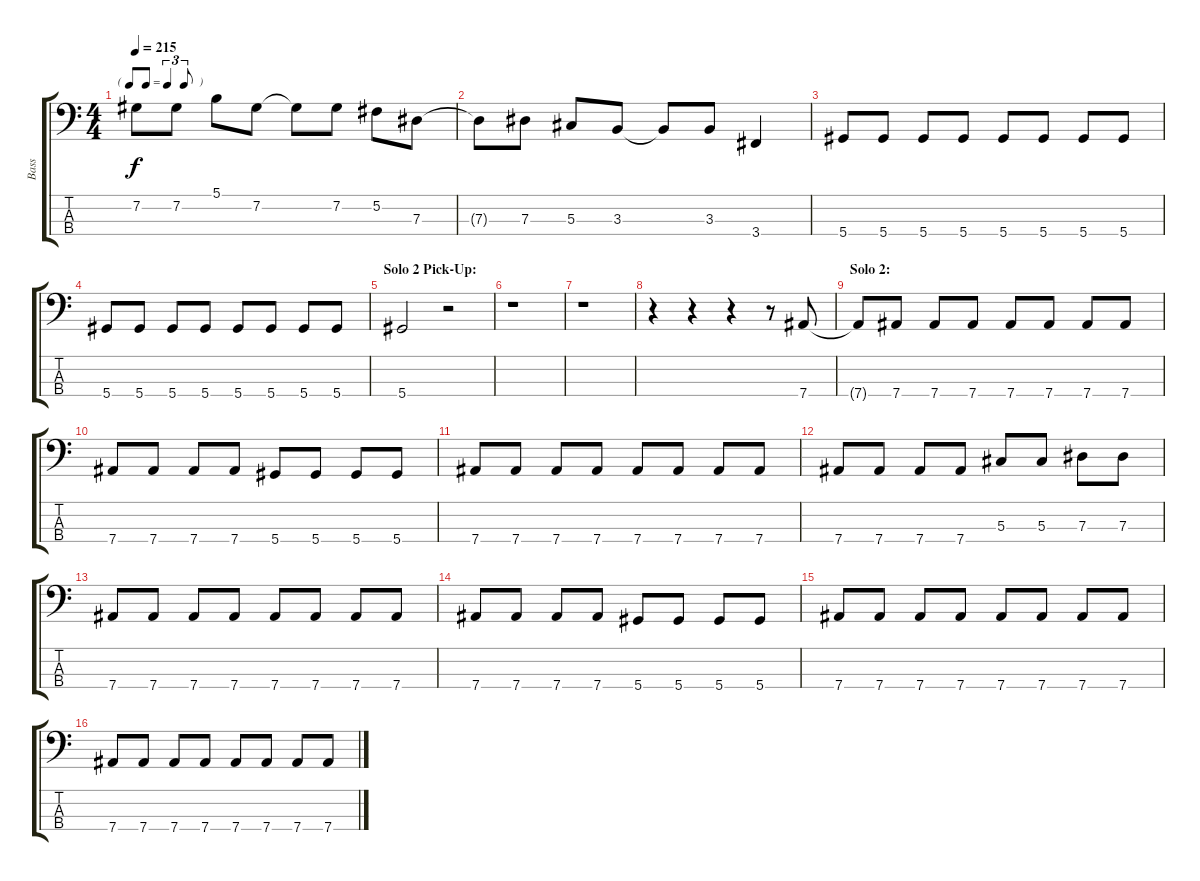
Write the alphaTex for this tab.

\track ("Bass" "Bass") {instrument slapbass2}
\staff {score tabs}
\tuning (Gb2 Db2 Ab1 Eb1) {hide}
\ts (4 4)
\tf triplet8th
\tempo 215
\clef f4
\ks c
7.2.8{dy f} 7.2.8 5.1.8 7.2.8 7.2{t}.8 7.2.8 5.2.8 7.3.8 |
7.3{t}.8 7.3.8 5.3.8 3.3.8 3.3{t}.8 3.3.8 3.4.4 |
5.4.8 5.4.8 5.4.8 5.4.8 5.4.8 5.4.8 5.4.8 5.4.8 |
5.4.8 5.4.8 5.4.8 5.4.8 5.4.8 5.4.8 5.4.8 5.4.8 |
\section ("" "Solo 2 Pick-Up:")
5.4.2 r.2 |
r.1 |
r.1 |
r.4 r.4 r.4 r.8 7.4.8 |
\section ("" "Solo 2:")
7.4{t}.8 7.4.8 7.4.8 7.4.8 7.4.8 7.4.8 7.4.8 7.4.8 |
7.4.8 7.4.8 7.4.8 7.4.8 5.4.8 5.4.8 5.4.8 5.4.8 |
7.4.8 7.4.8 7.4.8 7.4.8 7.4.8 7.4.8 7.4.8 7.4.8 |
7.4.8 7.4.8 7.4.8 7.4.8 5.3.8 5.3.8 7.3.8 7.3.8 |
7.4.8 7.4.8 7.4.8 7.4.8 7.4.8 7.4.8 7.4.8 7.4.8 |
7.4.8 7.4.8 7.4.8 7.4.8 5.4.8 5.4.8 5.4.8 5.4.8 |
7.4.8 7.4.8 7.4.8 7.4.8 7.4.8 7.4.8 7.4.8 7.4.8 |
7.4.8 7.4.8 7.4.8 7.4.8 7.4.8 7.4.8 7.4.8 7.4.8
